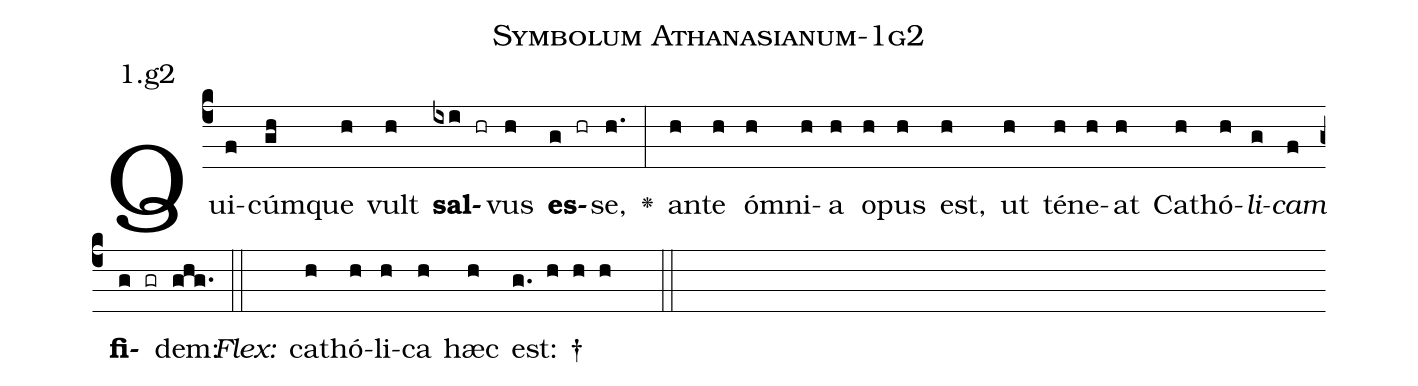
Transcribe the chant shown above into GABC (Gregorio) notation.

name: Symbolum Athanasianum-1g2;
annotation: 1.g2;
%%
(c4)Qui(f)cúm(gh)que(h) vult(h) <b>sal</b>(ixi hr)vus(h) <b>es</b>(g hr)se,(h.) <v>\greheightstar</v>(:) an(h)te(h) óm(h)ni(h)a(h) o(h)pus(h) est,(h) ut(h) té(h)ne(h)at(h) Ca(h)thó(h)<i>li</i>(g)<i>cam</i>(f) <b>fi</b>(g gr)dem:(ghg.) (::)
<i>Flex:</i>()  ca(h)thó(h)li(h)ca(h) hæc(h) est: †(g. h h h  ::)

%E(h) u(h) o(g) u(f) a(g) e.(ghg.) (::)
